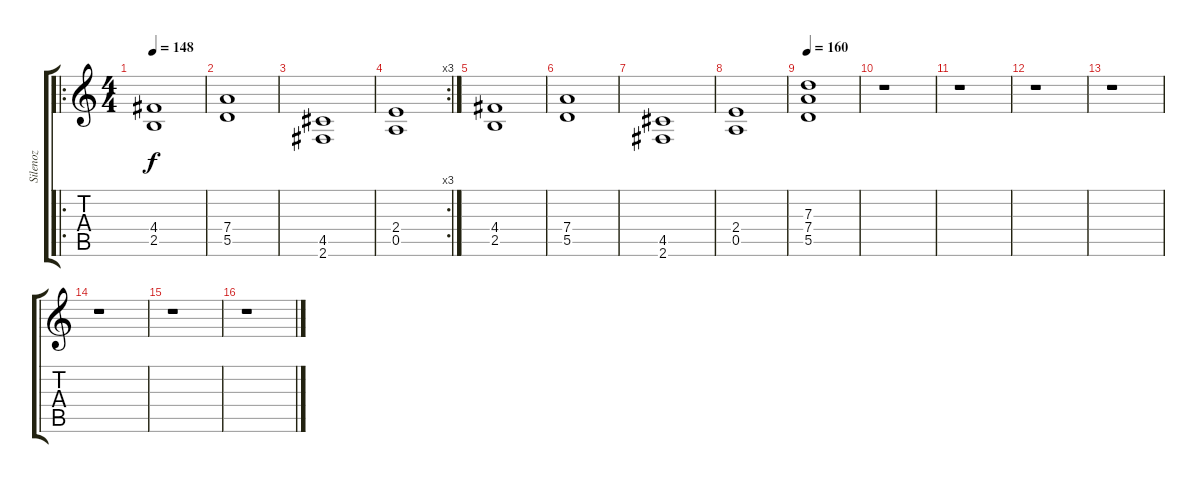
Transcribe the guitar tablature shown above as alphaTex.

\track ("Silenoz" "Silenoz") {instrument distortionguitar}
\staff {score tabs}
\tuning (E4 B3 G3 D3 A2 E2) {hide}
\ro
\ts (4 4)
\tempo 148
\clef g2
\ks c
(4.4 2.5).1{dy f} |
(7.4 5.5).1 |
(4.5 2.6).1 |
\rc 3
(2.4 0.5).1 |
(4.4 2.5).1 |
(7.4 5.5).1 |
(4.5 2.6).1 |
(2.4 0.5).1 |
\tempo 160
(7.3 7.4 5.5).1 |
r.1 |
r.1 |
r.1 |
r.1 |
r.1 |
r.1 |
r.1
